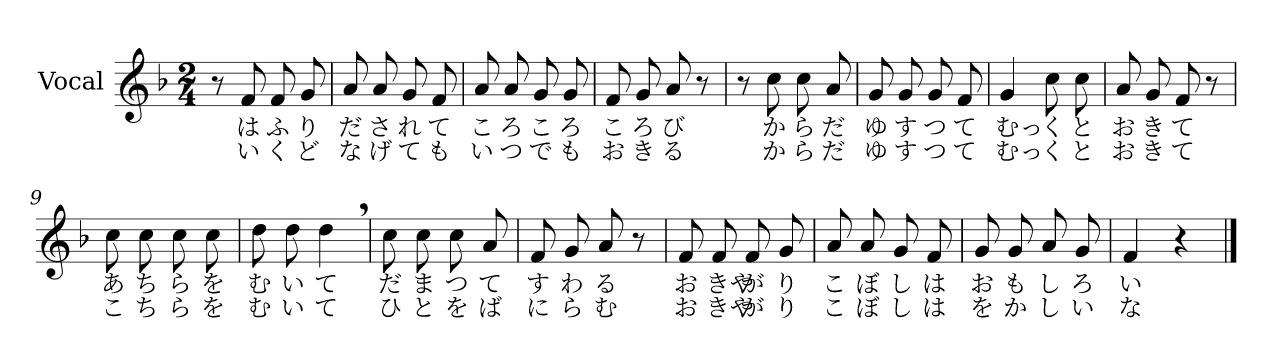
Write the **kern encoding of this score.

**kern	**text	**text
*part1	*part1	*part1
*staff1	*staff1	*staff1
*I"Vocal	*	*
*I'Vo.	*	*
*clefG2	*	*
*k[b-]	*	*
*M2/4	*	*
*MM100	*	*
=1	=1	=1
8r	.	.
!	!LO:LY:b	!LO:LY:b
8f/	は	い
!	!LO:LY:b	!LO:LY:b
8f/	ふ	く
!	!LO:LY:b	!LO:LY:b
8g/	り	ど
=2	=2	=2
!	!LO:LY:b	!LO:LY:b
8a/	だ	な
!	!LO:LY:b	!LO:LY:b
8a/	さ	げ
!	!LO:LY:b	!LO:LY:b
8g/	れ	て
!	!LO:LY:b	!LO:LY:b
8f/	て	も
=3	=3	=3
!	!LO:LY:b	!LO:LY:b
8a/	こ	い
!	!LO:LY:b	!LO:LY:b
8a/	ろ	つ
!	!LO:LY:b	!LO:LY:b
8g/	こ	で
!	!LO:LY:b	!LO:LY:b
8g/	ろ	も
=4	=4	=4
!	!LO:LY:b	!LO:LY:b
8f/	こ	お
!	!LO:LY:b	!LO:LY:b
8g/	ろ	き
!	!LO:LY:b	!LO:LY:b
8a/	び	る
8r	.	.
!!LO:LB:g=z
=5	=5	=5
8r	.	.
!	!LO:LY:b	!LO:LY:b
8cc\	か	か
!	!LO:LY:b	!LO:LY:b
8cc\	ら	ら
!	!LO:LY:b	!LO:LY:b
8a/	だ	だ
=6	=6	=6
!	!LO:LY:b	!LO:LY:b
8g/	ゆ	ゆ
!	!LO:LY:b	!LO:LY:b
8g/	す	す
!	!LO:LY:b	!LO:LY:b
8g/	つ	つ
!	!LO:LY:b	!LO:LY:b
8f/	て	て
=7	=7	=7
!	!LO:LY:b	!LO:LY:b
4g/	むっ	むっ
!	!LO:LY:b	!LO:LY:b
8cc\	く	く
!	!LO:LY:b	!LO:LY:b
8cc\	と	と
=8	=8	=8
!	!LO:LY:b	!LO:LY:b
8a/	お	お
!	!LO:LY:b	!LO:LY:b
8g/	き	き
!	!LO:LY:b	!LO:LY:b
8f/	て	て
8r	.	.
!!LO:LB:g=z
=9	=9	=9
!	!LO:LY:b	!LO:LY:b
8cc\	あ	こ
!	!LO:LY:b	!LO:LY:b
8cc\	ち	ち
!	!LO:LY:b	!LO:LY:b
8cc\	ら	ら
!	!LO:LY:b	!LO:LY:b
8cc\	を	を
=10	=10	=10
!	!LO:LY:b	!LO:LY:b
8dd\	む	む
!	!LO:LY:b	!LO:LY:b
8dd\	い	い
!	!LO:LY:b	!LO:LY:b
4dd,\	て	て
=11	=11	=11
!	!LO:LY:b	!LO:LY:b
8cc\	だ	ひ
!	!LO:LY:b	!LO:LY:b
8cc\	ま	と
!	!LO:LY:b	!LO:LY:b
8cc\	つ	を
!	!LO:LY:b	!LO:LY:b
8a/	て	ば
=12	=12	=12
!	!LO:LY:b	!LO:LY:b
8f/	す	に
!	!LO:LY:b	!LO:LY:b
8g/	わ	ら
!	!LO:LY:b	!LO:LY:b
8a/	る	む
8r	.	.
!!LO:LB:g=z
=13	=13	=13
!	!LO:LY:b	!LO:LY:b
8f/	お	お
!	!LO:LY:b	!LO:LY:b
8f/	きや	きや
!	!LO:LY:b	!LO:LY:b
8f/	が	が
!	!LO:LY:b	!LO:LY:b
8g/	り	り
=14	=14	=14
!	!LO:LY:b	!LO:LY:b
8a/	こ	こ
!	!LO:LY:b	!LO:LY:b
8a/	ぼ	ぼ
!	!LO:LY:b	!LO:LY:b
8g/	し	し
!	!LO:LY:b	!LO:LY:b
8f/	は	は
=15	=15	=15
!	!LO:LY:b	!LO:LY:b
8g/	お	を
!	!LO:LY:b	!LO:LY:b
8g/	も	か
!	!LO:LY:b	!LO:LY:b
8a/	し	し
!	!LO:LY:b	!LO:LY:b
8g/	ろ	い
=16	=16	=16
!	!LO:LY:b	!LO:LY:b
4f/	い	な
4r	.	.
==	==	==
*-	*-	*-
